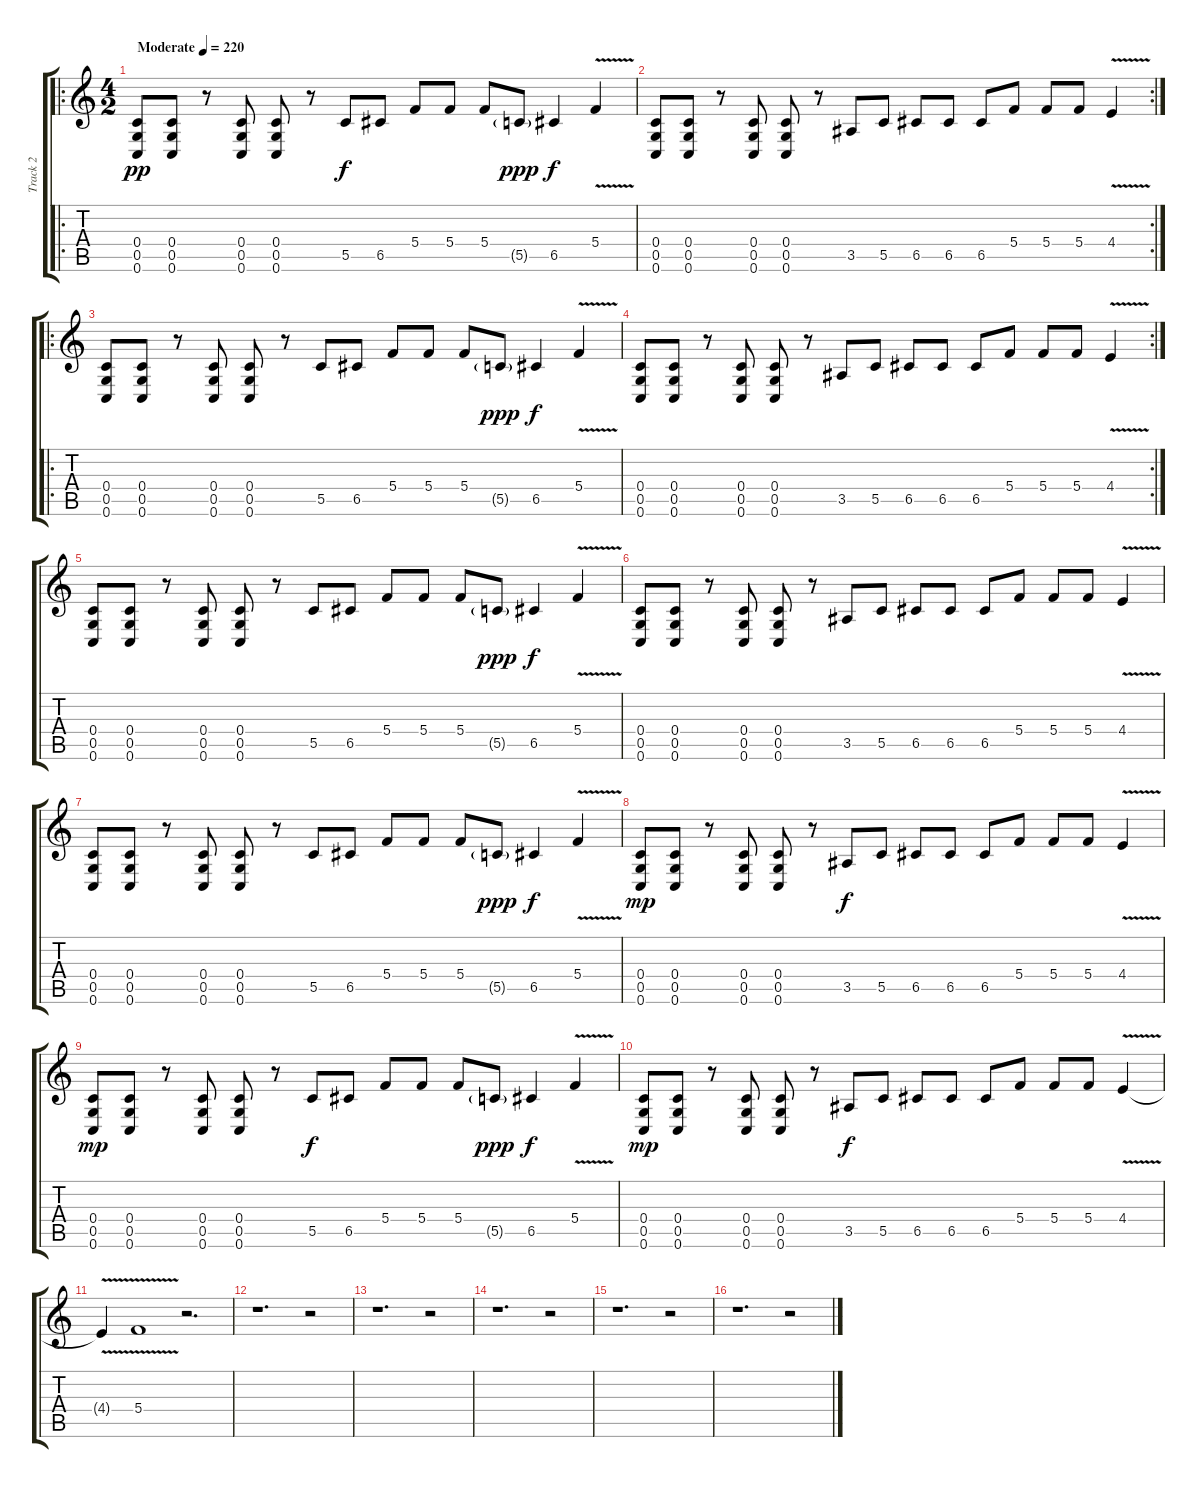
\track ("Track 2" "Track 2") {instrument distortionguitar}
\staff {score tabs}
\tuning (D4 A3 F3 C3 G2 C2) {hide}
\ro
\ts (4 2)
\tempo (220 "Moderate")
\clef g2
\ks c
(0.4 0.5 0.6).8{dy pp instrument distortionguitar} (0.4 0.5 0.6).8 r.8 (0.4 0.5 0.6).8 (0.4 0.5 0.6).8 r.8 5.5.8{dy f} 6.5.8 5.4.8 5.4.8 5.4.8 5.5{g}.8{dy ppp} 6.5.4{dy f} 5.4{v}.4 |
\rc 2
(0.4 0.5 0.6).8 (0.4 0.5 0.6).8 r.8 (0.4 0.5 0.6).8 (0.4 0.5 0.6).8 r.8 3.5.8 5.5.8 6.5.8 6.5.8 6.5.8 5.4.8 5.4.8 5.4.8 4.4{v}.4 |
\ro
(0.4 0.5 0.6).8 (0.4 0.5 0.6).8 r.8 (0.4 0.5 0.6).8 (0.4 0.5 0.6).8 r.8 5.5.8 6.5.8 5.4.8 5.4.8 5.4.8 5.5{g}.8{dy ppp} 6.5.4{dy f} 5.4{v}.4 |
\rc 2
(0.4 0.5 0.6).8 (0.4 0.5 0.6).8 r.8 (0.4 0.5 0.6).8 (0.4 0.5 0.6).8 r.8 3.5.8 5.5.8 6.5.8 6.5.8 6.5.8 5.4.8 5.4.8 5.4.8 4.4{v}.4 |
(0.4 0.5 0.6).8 (0.4 0.5 0.6).8 r.8 (0.4 0.5 0.6).8 (0.4 0.5 0.6).8 r.8 5.5.8 6.5.8 5.4.8 5.4.8 5.4.8 5.5{g}.8{dy ppp} 6.5.4{dy f} 5.4{v}.4 |
(0.4 0.5 0.6).8 (0.4 0.5 0.6).8 r.8 (0.4 0.5 0.6).8 (0.4 0.5 0.6).8 r.8 3.5.8 5.5.8 6.5.8 6.5.8 6.5.8 5.4.8 5.4.8 5.4.8 4.4{v}.4 |
(0.4 0.5 0.6).8 (0.4 0.5 0.6).8 r.8 (0.4 0.5 0.6).8 (0.4 0.5 0.6).8 r.8 5.5.8 6.5.8 5.4.8 5.4.8 5.4.8 5.5{g}.8{dy ppp} 6.5.4{dy f} 5.4{v}.4 |
(0.4 0.5 0.6).8{dy mp} (0.4 0.5 0.6).8 r.8 (0.4 0.5 0.6).8 (0.4 0.5 0.6).8 r.8 3.5.8{dy f} 5.5.8 6.5.8 6.5.8 6.5.8 5.4.8 5.4.8 5.4.8 4.4{v}.4 |
(0.4 0.5 0.6).8{dy mp} (0.4 0.5 0.6).8 r.8 (0.4 0.5 0.6).8 (0.4 0.5 0.6).8 r.8 5.5.8{dy f} 6.5.8 5.4.8 5.4.8 5.4.8 5.5{g}.8{dy ppp} 6.5.4{dy f} 5.4{v}.4 |
(0.4 0.5 0.6).8{dy mp} (0.4 0.5 0.6).8 r.8 (0.4 0.5 0.6).8 (0.4 0.5 0.6).8 r.8 3.5.8{dy f} 5.5.8 6.5.8 6.5.8 6.5.8 5.4.8 5.4.8 5.4.8 4.4{v}.4 |
4.4{t}.4 5.4{v}.1 r.2{d} |
r.1{d} r.2 |
r.1{d} r.2 |
r.1{d} r.2 |
r.1{d} r.2 |
r.1{d} r.2
